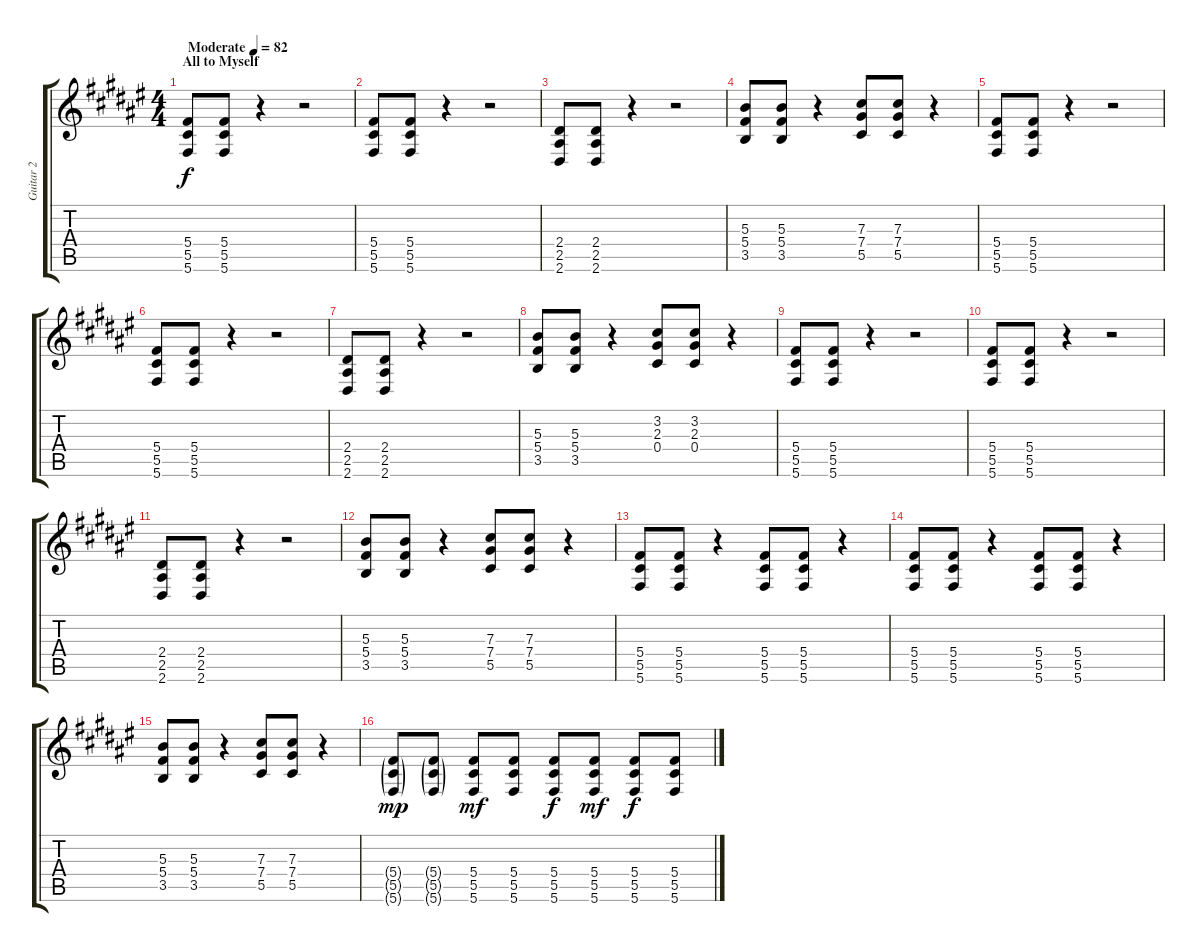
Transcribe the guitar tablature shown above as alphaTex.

\track ("Guitar 2" "Guitar 2") {instrument distortionguitar}
\staff {score tabs}
\tuning (Eb4 Bb3 Gb3 Db3 Ab2 Db2) {hide}
\ts (4 4)
\section ("" "All to Myself")
\tempo (82 "Moderate")
\tempo 135
\tempo (82 "Moderate")
\clef g2
\ks f#
(5.4 5.5 5.6).8{dy f instrument distortionguitar} (5.4 5.5 5.6).8 r.4 r.2 |
(5.4 5.5 5.6).8 (5.4 5.5 5.6).8 r.4 r.2 |
(2.4 2.5 2.6).8 (2.4 2.5 2.6).8 r.4 r.2 |
(5.3 5.4 3.5).8 (5.3 5.4 3.5).8 r.4 (7.3 7.4 5.5).8 (7.3 7.4 5.5).8 r.4 |
(5.4 5.5 5.6).8 (5.4 5.5 5.6).8 r.4 r.2 |
(5.4 5.5 5.6).8 (5.4 5.5 5.6).8 r.4 r.2 |
(2.4 2.5 2.6).8 (2.4 2.5 2.6).8 r.4 r.2 |
(5.3 5.4 3.5).8 (5.3 5.4 3.5).8 r.4 (3.2 2.3 0.4).8 (3.2 2.3 0.4).8 r.4 |
(5.4 5.5 5.6).8 (5.4 5.5 5.6).8 r.4 r.2 |
(5.4 5.5 5.6).8 (5.4 5.5 5.6).8 r.4 r.2 |
(2.4 2.5 2.6).8 (2.4 2.5 2.6).8 r.4 r.2 |
(5.3 5.4 3.5).8 (5.3 5.4 3.5).8 r.4 (7.3 7.4 5.5).8 (7.3 7.4 5.5).8 r.4 |
(5.4 5.5 5.6).8 (5.4 5.5 5.6).8 r.4 (5.4 5.5 5.6).8 (5.4 5.5 5.6).8 r.4 |
(5.4 5.5 5.6).8 (5.4 5.5 5.6).8 r.4 (5.4 5.5 5.6).8 (5.4 5.5 5.6).8 r.4 |
(5.3 5.4 3.5).8 (5.3 5.4 3.5).8 r.4 (7.3 7.4 5.5).8 (7.3 7.4 5.5).8 r.4 |
(5.4{g} 5.5{g} 5.6{g}).8{dy mp} (5.4{g} 5.5{g} 5.6{g}).8 (5.4 5.5 5.6).8{dy mf} (5.4 5.5 5.6).8 (5.4 5.5 5.6).8{dy f} (5.4 5.5 5.6).8{dy mf} (5.4 5.5 5.6).8{dy f} (5.4 5.5 5.6).8
